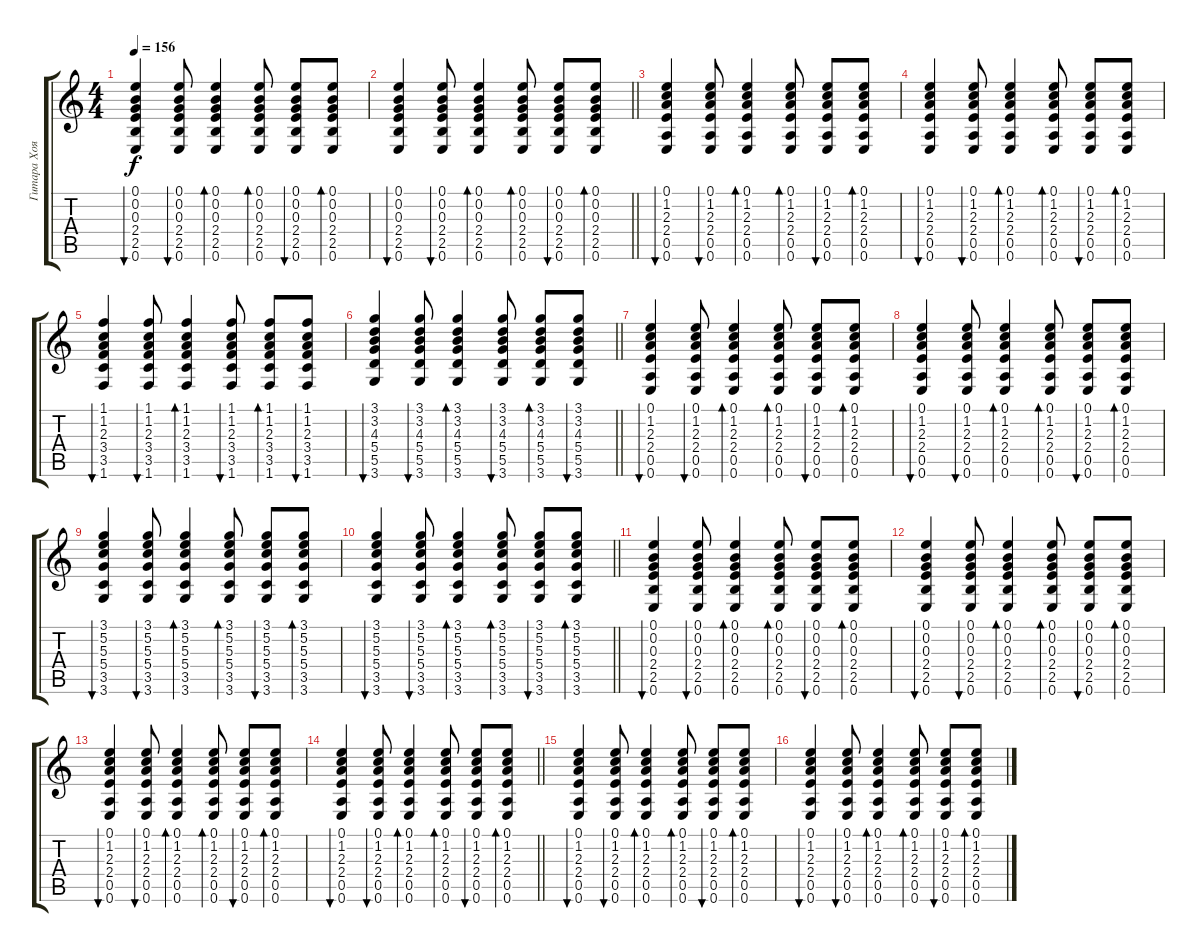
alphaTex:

\track ("Гитара Хоя" "Гитара Хоя") {instrument acousticguitarsteel}
\staff {score tabs}
\tuning (E4 B3 G3 D3 A2 E2) {hide}
\ts (4 4)
\tempo 156
\clef g2
\ks c
(0.1 0.2 0.3 2.4 2.5 0.6).4{bu 60 dy f} (0.1 0.2 0.3 2.4 2.5 0.6).8{bu 60} (0.1 0.2 0.3 2.4 2.5 0.6).4{bd 60} (0.1 0.2 0.3 2.4 2.5 0.6).8{bd 60} (0.1 0.2 0.3 2.4 2.5 0.6).8{bu 60} (0.1 0.2 0.3 2.4 2.5 0.6).8{bd 60} |
\barLineRight lightlight
(0.1 0.2 0.3 2.4 2.5 0.6).4{bu 60} (0.1 0.2 0.3 2.4 2.5 0.6).8{bu 60} (0.1 0.2 0.3 2.4 2.5 0.6).4{bd 60} (0.1 0.2 0.3 2.4 2.5 0.6).8{bd 60} (0.1 0.2 0.3 2.4 2.5 0.6).8{bu 60} (0.1 0.2 0.3 2.4 2.5 0.6).8{bd 60} |
(0.1 1.2 2.3 2.4 0.5 0.6).4{bu 60} (0.1 1.2 2.3 2.4 0.5 0.6).8{bu 60} (0.1 1.2 2.3 2.4 0.5 0.6).4{bd 60} (0.1 1.2 2.3 2.4 0.5 0.6).8{bd 60} (0.1 1.2 2.3 2.4 0.5 0.6).8{bu 60} (0.1 1.2 2.3 2.4 0.5 0.6).8{bd 60} |
(0.1 1.2 2.3 2.4 0.5 0.6).4{bu 60} (0.1 1.2 2.3 2.4 0.5 0.6).8{bu 60} (0.1 1.2 2.3 2.4 0.5 0.6).4{bd 60} (0.1 1.2 2.3 2.4 0.5 0.6).8{bd 60} (0.1 1.2 2.3 2.4 0.5 0.6).8{bu 60} (0.1 1.2 2.3 2.4 0.5 0.6).8{bd 60} |
(1.1 1.2 2.3 3.4 3.5 1.6).4{bu 60} (1.1 1.2 2.3 3.4 3.5 1.6).8{bu 60} (1.1 1.2 2.3 3.4 3.5 1.6).4{bd 60} (1.1 1.2 2.3 3.4 3.5 1.6).8{bu 60} (1.1 1.2 2.3 3.4 3.5 1.6).8{bd 60} (1.1 1.2 2.3 3.4 3.5 1.6).8{bu 60} |
\barLineRight lightlight
(3.1 3.2 4.3 5.4 5.5 3.6).4{bu 60} (3.1 3.2 4.3 5.4 5.5 3.6).8{bu 60} (3.1 3.2 4.3 5.4 5.5 3.6).4{bd 60} (3.1 3.2 4.3 5.4 5.5 3.6).8{bu 60} (3.1 3.2 4.3 5.4 5.5 3.6).8{bd 60} (3.1 3.2 4.3 5.4 5.5 3.6).8{bu 60} |
(0.1 1.2 2.3 2.4 0.5 0.6).4{bu 60} (0.1 1.2 2.3 2.4 0.5 0.6).8{bu 60} (0.1 1.2 2.3 2.4 0.5 0.6).4{bd 60} (0.1 1.2 2.3 2.4 0.5 0.6).8{bd 60} (0.1 1.2 2.3 2.4 0.5 0.6).8{bu 60} (0.1 1.2 2.3 2.4 0.5 0.6).8{bd 60} |
(0.1 1.2 2.3 2.4 0.5 0.6).4{bu 60} (0.1 1.2 2.3 2.4 0.5 0.6).8{bu 60} (0.1 1.2 2.3 2.4 0.5 0.6).4{bd 60} (0.1 1.2 2.3 2.4 0.5 0.6).8{bd 60} (0.1 1.2 2.3 2.4 0.5 0.6).8{bu 60} (0.1 1.2 2.3 2.4 0.5 0.6).8{bd 60} |
(3.1 5.2 5.3 5.4 3.5 3.6).4{bu 60} (3.1 5.2 5.3 5.4 3.5 3.6).8{bu 60} (3.1 5.2 5.3 5.4 3.5 3.6).4{bd 60} (3.1 5.2 5.3 5.4 3.5 3.6).8{bd 60} (3.1 5.2 5.3 5.4 3.5 3.6).8{bu 60} (3.1 5.2 5.3 5.4 3.5 3.6).8{bd 60} |
\barLineRight lightlight
(3.1 5.2 5.3 5.4 3.5 3.6).4{bu 60} (3.1 5.2 5.3 5.4 3.5 3.6).8{bu 60} (3.1 5.2 5.3 5.4 3.5 3.6).4{bd 60} (3.1 5.2 5.3 5.4 3.5 3.6).8{bd 60} (3.1 5.2 5.3 5.4 3.5 3.6).8{bu 60} (3.1 5.2 5.3 5.4 3.5 3.6).8{bd 60} |
(0.1 0.2 0.3 2.4 2.5 0.6).4{bu 60} (0.1 0.2 0.3 2.4 2.5 0.6).8{bu 60} (0.1 0.2 0.3 2.4 2.5 0.6).4{bd 60} (0.1 0.2 0.3 2.4 2.5 0.6).8{bd 60} (0.1 0.2 0.3 2.4 2.5 0.6).8{bu 60} (0.1 0.2 0.3 2.4 2.5 0.6).8{bd 60} |
(0.1 0.2 0.3 2.4 2.5 0.6).4{bu 60} (0.1 0.2 0.3 2.4 2.5 0.6).8{bu 60} (0.1 0.2 0.3 2.4 2.5 0.6).4{bd 60} (0.1 0.2 0.3 2.4 2.5 0.6).8{bd 60} (0.1 0.2 0.3 2.4 2.5 0.6).8{bu 60} (0.1 0.2 0.3 2.4 2.5 0.6).8{bd 60} |
(0.1 1.2 2.3 2.4 0.5 0.6).4{bu 60} (0.1 1.2 2.3 2.4 0.5 0.6).8{bu 60} (0.1 1.2 2.3 2.4 0.5 0.6).4{bd 60} (0.1 1.2 2.3 2.4 0.5 0.6).8{bd 60} (0.1 1.2 2.3 2.4 0.5 0.6).8{bu 60} (0.1 1.2 2.3 2.4 0.5 0.6).8{bd 60} |
\barLineRight lightlight
(0.1 1.2 2.3 2.4 0.5 0.6).4{bu 60} (0.1 1.2 2.3 2.4 0.5 0.6).8{bu 60} (0.1 1.2 2.3 2.4 0.5 0.6).4{bd 60} (0.1 1.2 2.3 2.4 0.5 0.6).8{bd 60} (0.1 1.2 2.3 2.4 0.5 0.6).8{bu 60} (0.1 1.2 2.3 2.4 0.5 0.6).8{bd 60} |
(0.1 1.2 2.3 2.4 0.5 0.6).4{bu 60} (0.1 1.2 2.3 2.4 0.5 0.6).8{bu 60} (0.1 1.2 2.3 2.4 0.5 0.6).4{bd 60} (0.1 1.2 2.3 2.4 0.5 0.6).8{bd 60} (0.1 1.2 2.3 2.4 0.5 0.6).8{bu 60} (0.1 1.2 2.3 2.4 0.5 0.6).8{bd 60} |
(0.1 1.2 2.3 2.4 0.5 0.6).4{bu 60} (0.1 1.2 2.3 2.4 0.5 0.6).8{bu 60} (0.1 1.2 2.3 2.4 0.5 0.6).4{bd 60} (0.1 1.2 2.3 2.4 0.5 0.6).8{bd 60} (0.1 1.2 2.3 2.4 0.5 0.6).8{bu 60} (0.1 1.2 2.3 2.4 0.5 0.6).8{bd 60}
